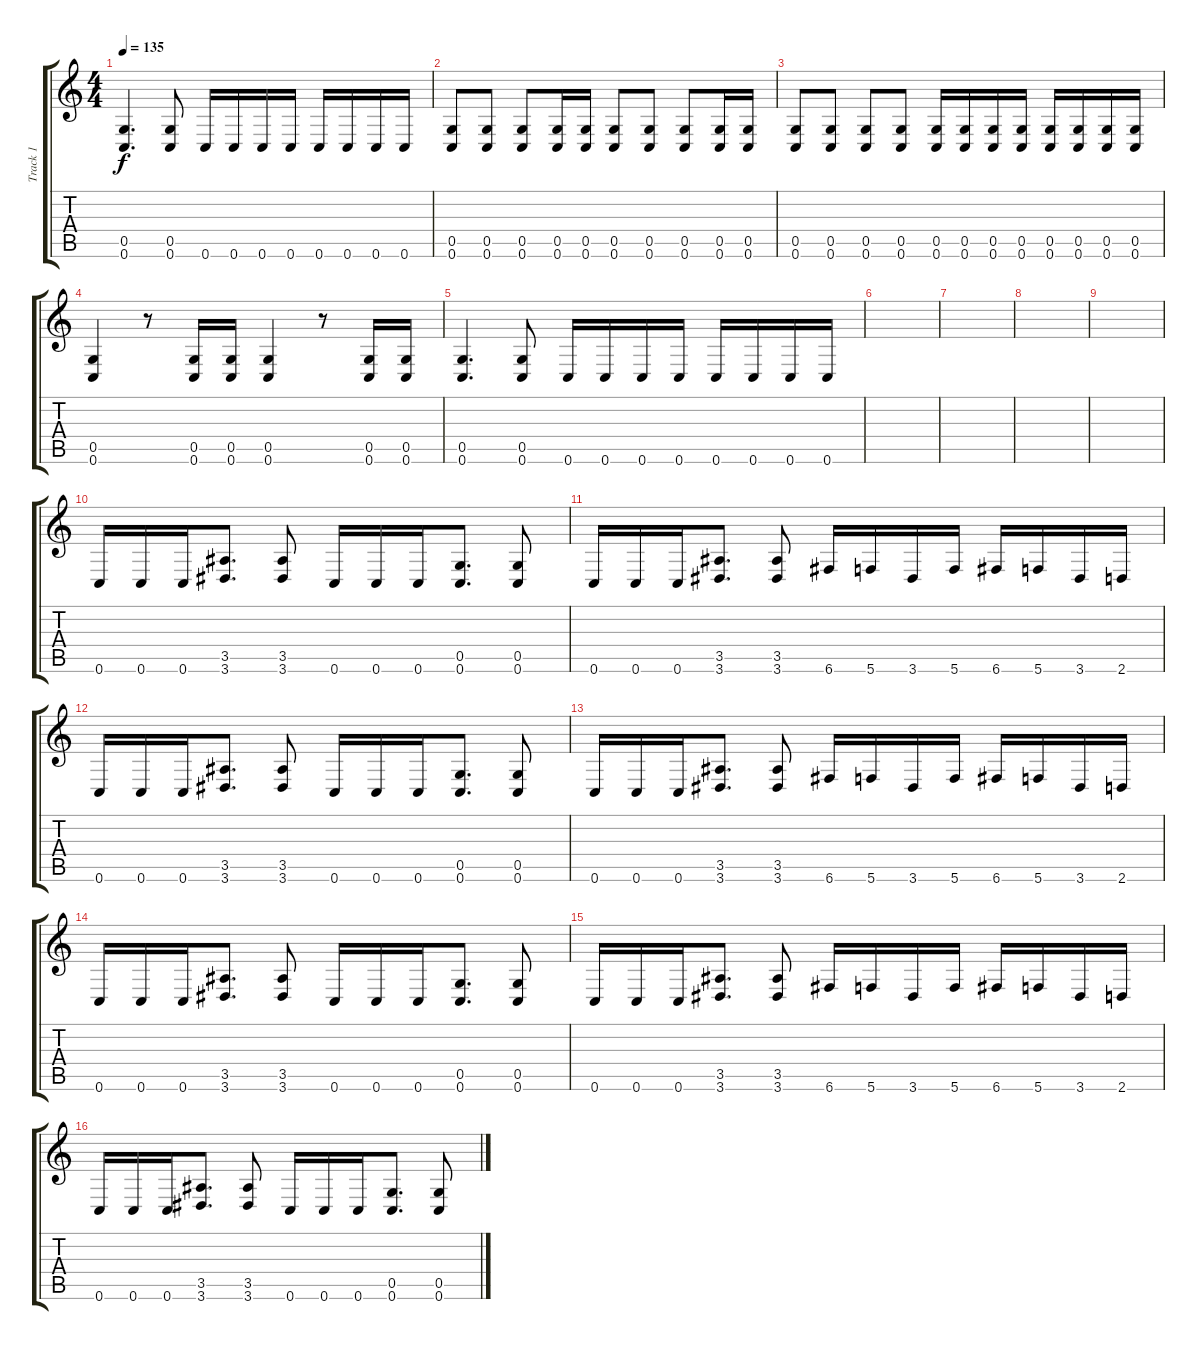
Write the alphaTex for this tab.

\track ("Track 1" "Track 1") {instrument distortionguitar}
\staff {score tabs}
\tuning (D4 A3 F3 C3 G2 C2) {hide}
\ts (4 4)
\tempo 135
\clef g2
\ks c
(0.5 0.6).4{d dy f} (0.5 0.6).8 0.6.16 0.6.16 0.6.16 0.6.16 0.6.16 0.6.16 0.6.16 0.6.16 |
(0.5 0.6).8 (0.5 0.6).8 (0.5 0.6).8 (0.5 0.6).16 (0.5 0.6).16 (0.5 0.6).8 (0.5 0.6).8 (0.5 0.6).8 (0.5 0.6).16 (0.5 0.6).16 |
(0.5 0.6).8 (0.5 0.6).8 (0.5 0.6).8 (0.5 0.6).8 (0.5 0.6).16 (0.5 0.6).16 (0.5 0.6).16 (0.5 0.6).16 (0.5 0.6).16 (0.5 0.6).16 (0.5 0.6).16 (0.5 0.6).16 |
(0.5 0.6).4 r.8 (0.5 0.6).16 (0.5 0.6).16 (0.5 0.6).4 r.8 (0.5 0.6).16 (0.5 0.6).16 |
(0.5 0.6).4{d} (0.5 0.6).8 0.6.16 0.6.16 0.6.16 0.6.16 0.6.16 0.6.16 0.6.16 0.6.16 |
|
|
|
|
0.6.16 0.6.16 0.6.16 (3.5 3.6).8{d} (3.5 3.6).8 0.6.16 0.6.16 0.6.16 (0.5 0.6).8{d} (0.5 0.6).8 |
0.6.16 0.6.16 0.6.16 (3.5 3.6).8{d} (3.5 3.6).8 6.6.16 5.6.16 3.6.16 5.6.16 6.6.16 5.6.16 3.6.16 2.6.16 |
0.6.16 0.6.16 0.6.16 (3.5 3.6).8{d} (3.5 3.6).8 0.6.16 0.6.16 0.6.16 (0.5 0.6).8{d} (0.5 0.6).8 |
0.6.16 0.6.16 0.6.16 (3.5 3.6).8{d} (3.5 3.6).8 6.6.16 5.6.16 3.6.16 5.6.16 6.6.16 5.6.16 3.6.16 2.6.16 |
0.6.16 0.6.16 0.6.16 (3.5 3.6).8{d} (3.5 3.6).8 0.6.16 0.6.16 0.6.16 (0.5 0.6).8{d} (0.5 0.6).8 |
0.6.16 0.6.16 0.6.16 (3.5 3.6).8{d} (3.5 3.6).8 6.6.16 5.6.16 3.6.16 5.6.16 6.6.16 5.6.16 3.6.16 2.6.16 |
0.6.16 0.6.16 0.6.16 (3.5 3.6).8{d} (3.5 3.6).8 0.6.16 0.6.16 0.6.16 (0.5 0.6).8{d} (0.5 0.6).8
